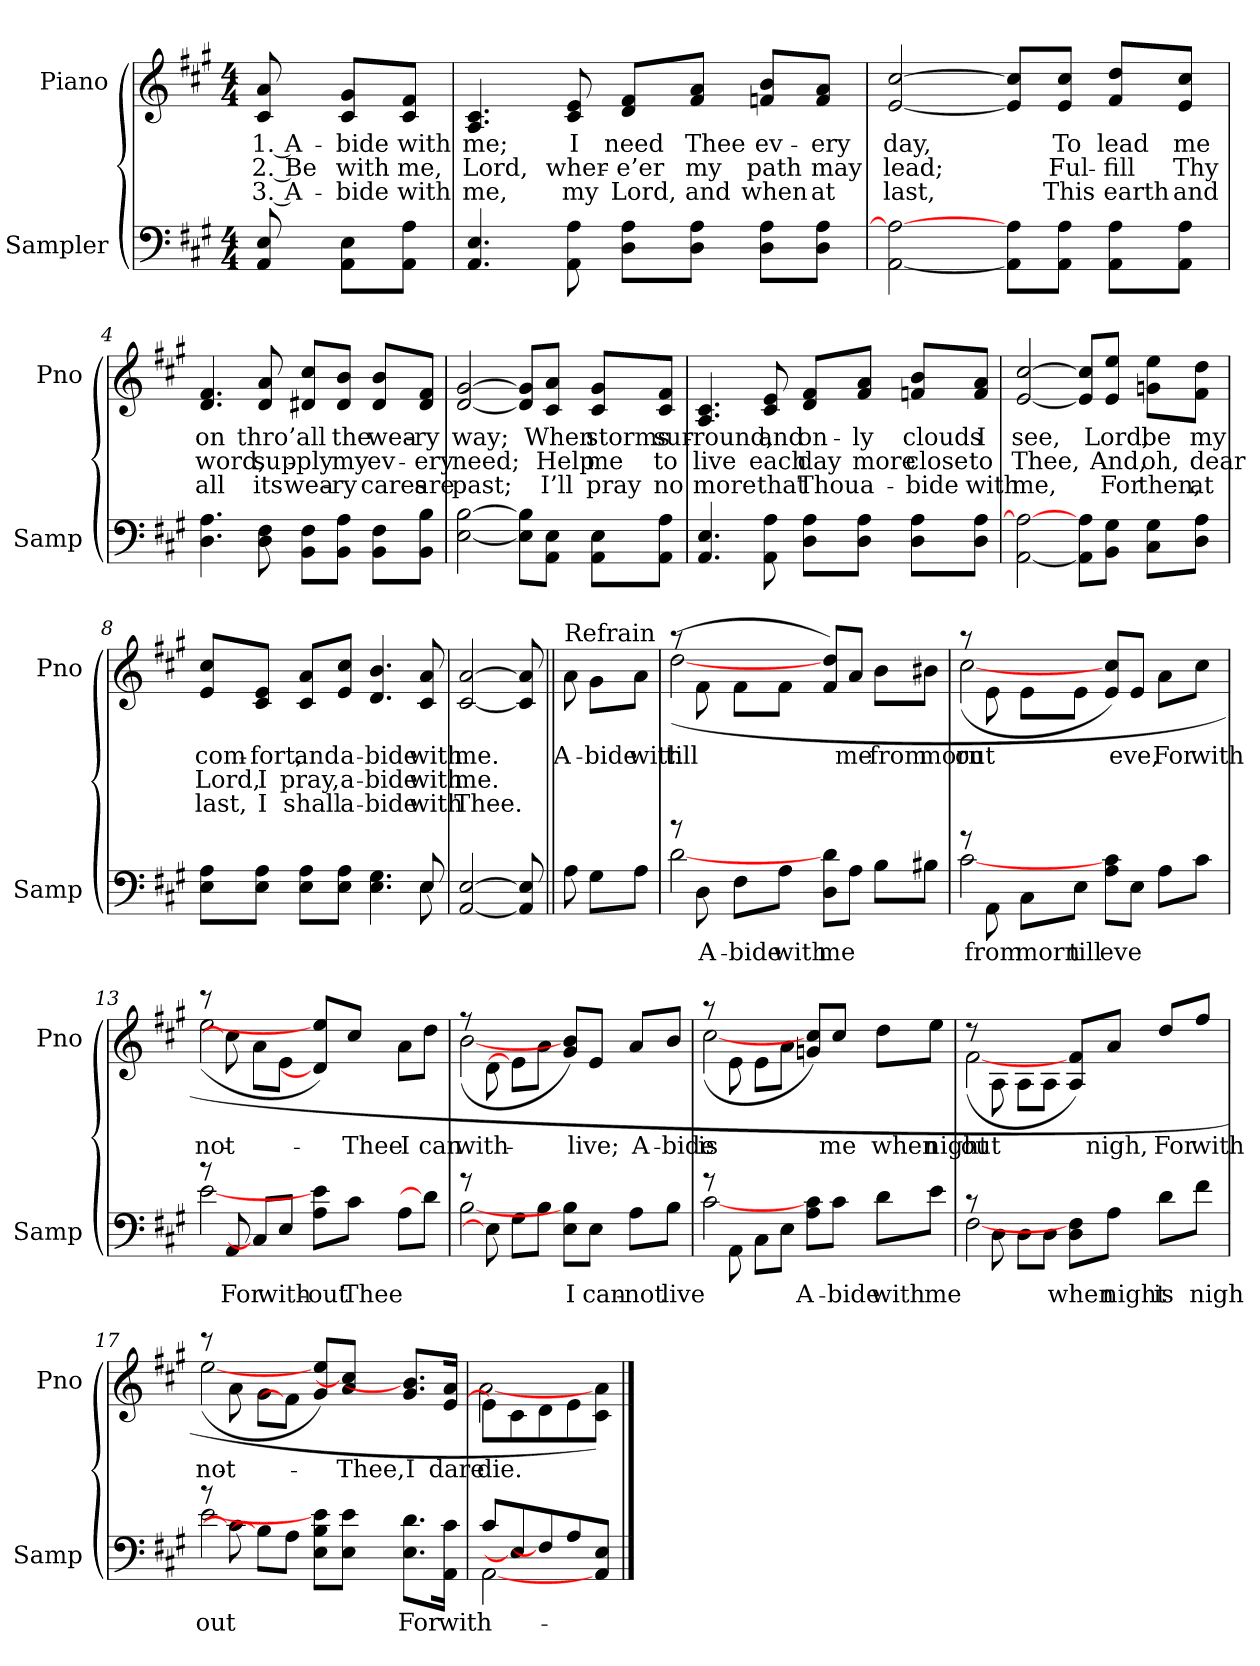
**kern	**text	**kern	**text	**text	**text
*part2	*part2	*part1	*part1	*part1	*part1
*staff2	*staff2	*staff1	*staff1	*staff1	*staff1
*I"Sampler	*	*I"Piano	*	*	*
*I'Samp	*	*I'Pno	*	*	*
*clefF4	*	*clefG2	*	*	*
*k[f#c#g#]	*	*k[f#c#g#]	*	*	*
*A:	*	*A:	*	*	*
*M4/4	*	*M4/4	*	*	*
=1	=1	=1	=1	=1	=1
8AA 8E	.	8c# 8a	1. A-	2. Be	3. A-
8AA\ 8E\L	.	8c#/ 8g#/L	-bide	with	-bide
8AA\ 8A\J	.	8c#/ 8f#/J	with	me,	with
=2	=2	=2	=2	=2	=2
4.AA 4.E	.	4.A 4.c#	me;	Lord,	me,
8AA 8A	.	8c# 8e	I	wher-	my
8D\ 8A\L	.	8d/ 8f#/L	need	-e’er	Lord,
8D\ 8A\J	.	8f#/ 8a/J	Thee	my	and
8D\ 8A\L	.	8fn/ 8b/L	ev-	path	when
8D\ 8A\J	.	8f/ 8a/J	-ery	may	at
=3	=3	=3	=3	=3	=3
[2AA 2A_	.	[2e [2cc#	day,	lead;	last,
8AA]\ 8A\L	.	8e]/ 8cc#]/L	.	.	.
8AA\ 8A\J	.	8e/ 8cc#/J	To	Ful-	This
8AA\ 8A\L	.	8f#/ 8dd/L	lead	-fill	earth
8AA\ 8A\J	.	8e/ 8cc#/J	me	Thy	and
=4	=4	=4	=4	=4	=4
4.D 4.A	.	4.d 4.f#	on	word,	all
8D 8F#	.	8d 8a	thro’	sup-	its
8BB\ 8F#\L	.	8d#X/ 8cc#/L	all	-ply	wea-
8BB\ 8A\J	.	8d#/ 8b/J	the	my	-ry
8BB\ 8F#\L	.	8d#/ 8b/L	wea-	ev-	cares
8BB\ 8B\J	.	8d#/ 8f#/J	-ry	-ery	are
=5	=5	=5	=5	=5	=5
[2E [2B	.	[2d [2g#	way;	need;	past;
8E]\ 8B]\L	.	8d]/ 8g#]/L	.	.	.
8AA\ 8E\J	.	8c#/ 8a/J	When	Help	I’ll
8AA\ 8E\L	.	8c#/ 8g#/L	storms	me	pray
8AA\ 8A\J	.	8c#/ 8f#/J	sur-	to	no
=6	=6	=6	=6	=6	=6
4.AA 4.E	.	4.A 4.c#	-round,	live	more
8AA 8A	.	8c# 8e	and	each	that
8D\ 8A\L	.	8d/ 8f#/L	on-	day	Thou
8D\ 8A\J	.	8f#/ 8a/J	-ly	more	a-
8D\ 8A\L	.	8fn/ 8b/L	clouds	close	-bide
8D\ 8A\J	.	8f/ 8a/J	I	to	with
=7	=7	=7	=7	=7	=7
[2AA 2A_	.	[2e [2cc#	see,	Thee,	me,
8AA]\ 8A\L	.	8e]/ 8cc#]/L	.	.	.
8BB\ 8G#\J	.	8e/ 8ee/J	Lord,	And,	For
8C#\ 8G#\L	.	8gn\ 8ee\L	be	oh,	then,
8D\ 8A\J	.	8f#\ 8dd\J	my	dear	at
=8	=8	=8	=8	=8	=8
*^	*	*	*	*	*
8E\ 8A\L	2..ryy	.	8e/ 8cc#/L	com-	Lord,	last,
8E\ 8A\J	.	.	8c#/ 8e/J	-fort,	I	I
8E\ 8A\L	.	.	8c#/ 8a/L	and	pray,	shall
8E\ 8A\J	.	.	8e/ 8cc#/J	a-	a-	a-
4.E 4.G#	.	.	4.d 4.b	-bide	-bide	-bide
8E/	8E	.	8c# 8a	with	with	with
*v	*v	*	*	*	*	*
=9	=9	=9	=9	=9	=9
[2AA [2E	.	[2c# [2a	me.	me.	Thee.
8AA] 8E]	.	8c#] 8a]	.	.	.
=10||	=10||	=10||	=10||	=10||	=10||
!	!	!LO:TX:t=Refrain	!	!	!
8A	.	8a\	A-	.	.
8G#\L	.	8g#\L	-bide	.	.
8A\J	.	8a\J	with	.	.
=11	=11	=11	=11	=11	=11
*^	*	*^	*	*	*
8r	[2d	.	(8r	([2dd	till	.	.
8D\	.	A-	8f#\	.	.	.	.
8F#\L	.	-bide	8f#\L	.	.	.	.
8A\J	.	with	8f#\J	.	.	.	.
8D\ 8d\L	2ryy	me	8f#/ 8dd/L)	2ryy	.	.	.
8A\J	.	.	8a/J	.	me	.	.
8B\L	.	.	8b\L	.	from	.	.
8B#X\J	.	.	8b#X\J	.	morn	.	.
=12	=12	=12	=12	=12	=12	=12	=12
8r	[2c#	.	8r	([2cc#	-out	.	.
8AA\	.	from	8e\	.	.	.	.
8C#\L	.	morn	8e\L	.	.	.	.
8E\J	.	till	8e\J	.	.	.	.
8A\ 8c#\L	2ryy	eve	8e/ 8cc#/L)	2ryy	.	.	.
8E\J	.	.	8e/J	.	eve,	.	.
8A\L	.	.	8a\L	.	For	.	.
8c#\J	.	.	8cc#\J	.	with-	.	.
=13	=13	=13	=13	=13	=13	=13	=13
8r	[2e	.	8r	([2ee	-not	.	.
8AA/	.	For	8cc#\]	.	.	.	.
8C#/L]	.	.	8a\L	.	.	.	.
8E/J	.	with-	8e\J	.	.	.	.
8A\ 8e\L	2ryy	-out	8d]/ 8ee/L)	2ryy	.	.	.
8c#\J	.	Thee	8cc#/J	.	Thee	.	.
8A\L	.	.	8a\L	.	I	.	.
8d\J]	.	.	8dd\J	.	can-	.	.
=14	=14	=14	=14	=14	=14	=14	=14
8r	[2B	.	8r	([2b	with	.	.
8E\]	.	.	8d\	.	.	.	.
8G#\L	.	.	8e\L]	.	.	.	.
8B\J	.	.	8a\J	.	.	.	.
8E\ 8B\L	2ryy	I	8g#/ 8b/L)	2ryy	.	.	.
8E\J	.	can-	8e/J	.	live;	.	.
8A\L	.	-not	8a/L	.	A-	.	.
8B\J	.	live	8b/J	.	-bide	.	.
=15	=15	=15	=15	=15	=15	=15	=15
8r	[2c#	.	8r	([2cc#	is	.	.
8AA\	.	.	8e\	.	.	.	.
8C#\L	.	.	8e\L	.	.	.	.
8E\J	.	.	8a\J	.	.	.	.
8A\ 8c#\L	2ryy	A-	8gn/ 8cc#/L)	2ryy	.	.	.
8c#\J	.	-bide	8cc#/J	.	me	.	.
8d\L	.	with	8dd\L	.	when	.	.
8e\J	.	me	8ee\J	.	night	.	.
=16	=16	=16	=16	=16	=16	=16	=16
8r	[2F#	.	8r	([2f#	-out	.	.
8D\	.	.	8A\	.	.	.	.
8D\L	.	.	8A\L	.	.	.	.
8D\J	.	.	8A\J	.	.	.	.
8D\ 8F#\L	2ryy	when	8A/ 8f#/L)	2ryy	.	.	.
8A\J	.	night	8a/J	.	nigh,	.	.
8d\L	.	is	8dd/L	.	For	.	.
8f#\J	.	nigh	8ff#/J	.	with-	.	.
=17	=17	=17	=17	=17	=17	=17	=17
8r	[2e	-out	8r	([2ee	not	.	.
8c#\]	.	.	8a\	.	.	.	.
8B\L]	.	.	8g#\L	.	.	.	.
8A\J	.	.	8f#\J]	.	.	.	.
8E\ 8B\ 8e\L	2ryy	.	8g#/ 8ee/L)	2ryy	.	.	.
8E\ 8e\J	.	.	8a/ 8cc#]/J	.	Thee,	.	.
8.E\ 8.d\L	.	For	8.g#/ 8.b]/L	.	I	.	.
16AA\ 16c#\Jk	.	with-	16e/ 16a/Jk	.	dare	.	.
=18	=18	=18	=18	=18	=18	=18	=18
8c#/L	[2AA	.	8e\L]	[2a	die.	.	.
8E/J]	.	.	8c#\J	.	.	.	.
8F#/L]	.	.	8d\L	.	.	.	.
8A/J	.	.	8e\J	.	.	.	.
8AA/ 8E/J	8ryy	.	8c#\ 8a\J)	8ryy	.	.	.
*v	*v	*	*	*	*	*	*
*	*	*v	*v	*	*	*
==	==	==	==	==	==
*-	*-	*-	*-	*-	*-
